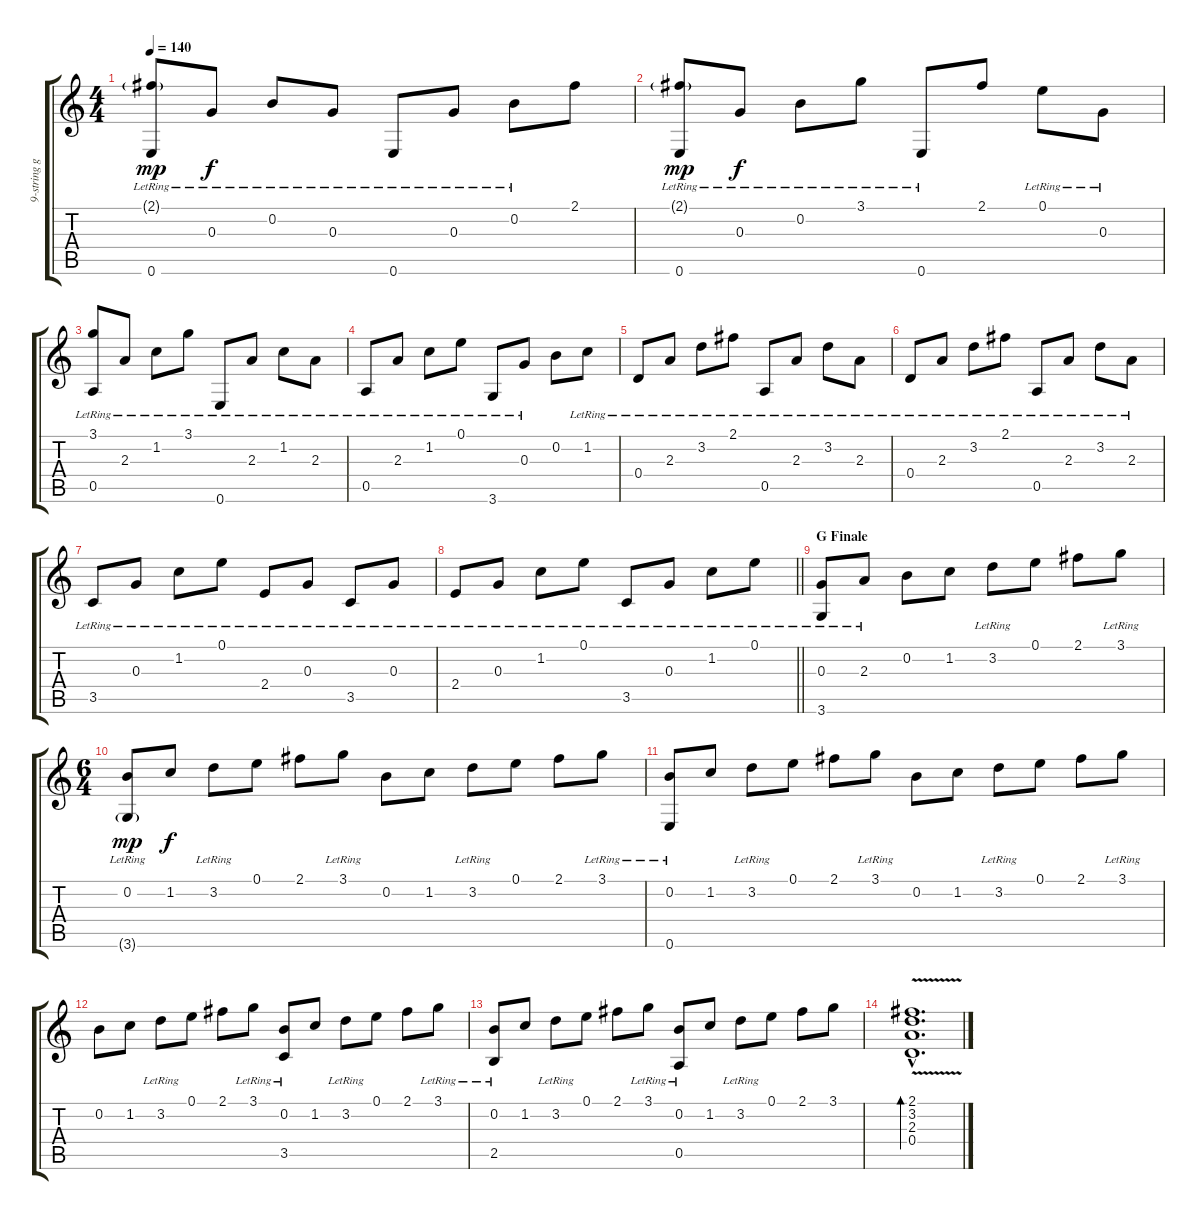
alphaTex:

\track ("9-string guitar" "9-string g") {instrument acousticguitarnylon}
\staff {score tabs}
\tuning (E4 B3 G3 D3 A2 E2) {hide}
\ts (4 4)
\tempo 140
\clef g2
\ks c
(2.1{g lr} 0.6{lr}).8{dy mp} 0.3{lr}.8{dy f} 0.2{lr}.8 0.3{lr}.8 0.6{lr}.8 0.3{lr}.8 0.2{lr}.8 2.1.8 |
(2.1{g lr} 0.6{lr}).8{dy mp} 0.3{lr}.8{dy f} 0.2{lr}.8 3.1{lr}.8 0.6{lr}.8 2.1.8 0.1{lr}.8 0.3{lr}.8 |
(3.1{lr} 0.5{lr}).8 2.3{lr}.8 1.2{lr}.8 3.1{lr}.8 0.6{lr}.8 2.3{lr}.8 1.2{lr}.8 2.3{lr}.8 |
0.5{lr}.8 2.3{lr}.8 1.2{lr}.8 0.1{lr}.8 3.6{lr}.8 0.3{lr}.8 0.2.8 1.2{lr}.8 |
0.4{lr}.8 2.3{lr}.8 3.2{lr}.8 2.1{lr}.8 0.5{lr}.8 2.3{lr}.8 3.2{lr}.8 2.3{lr}.8 |
0.4{lr}.8 2.3{lr}.8 3.2{lr}.8 2.1{lr}.8 0.5{lr}.8 2.3{lr}.8 3.2{lr}.8 2.3{lr}.8 |
3.5{lr}.8 0.3{lr}.8 1.2{lr}.8 0.1{lr}.8 2.4{lr}.8 0.3{lr}.8 3.5{lr}.8 0.3{lr}.8 |
\barLineRight lightlight
2.4{lr}.8 0.3{lr}.8 1.2{lr}.8 0.1{lr}.8 3.5{lr}.8 0.3{lr}.8 1.2{lr}.8 0.1{lr}.8 |
\section ("" "G Finale")
(0.3 3.6{lr}).8 2.3{lr}.8 0.2.8 1.2.8 3.2{lr}.8 0.1.8 2.1.8 3.1{lr}.8 |
\ts (6 4)
(0.2 3.6{g lr}).8{dy mp} 1.2.8{dy f} 3.2{lr}.8 0.1.8 2.1.8 3.1{lr}.8 0.2.8 1.2.8 3.2{lr}.8 0.1.8 2.1.8 3.1{lr}.8 |
(0.2 0.6{lr}).8 1.2.8 3.2{lr}.8 0.1.8 2.1.8 3.1{lr}.8 0.2.8 1.2.8 3.2{lr}.8 0.1.8 2.1.8 3.1{lr}.8 |
0.2.8 1.2.8 3.2{lr}.8 0.1.8 2.1.8 3.1{lr}.8 (0.2 3.5{lr}).8 1.2.8 3.2{lr}.8 0.1.8 2.1.8 3.1{lr}.8 |
(0.2 2.5{lr}).8 1.2.8 3.2{lr}.8 0.1.8 2.1.8 3.1{lr}.8 (0.2 0.5{lr}).8 1.2.8 3.2{lr}.8 0.1.8 2.1.8 3.1.8 |
(2.1{hac} 3.2{hac} 2.3{hac} 0.4{v hac}).1{d bd 480}
